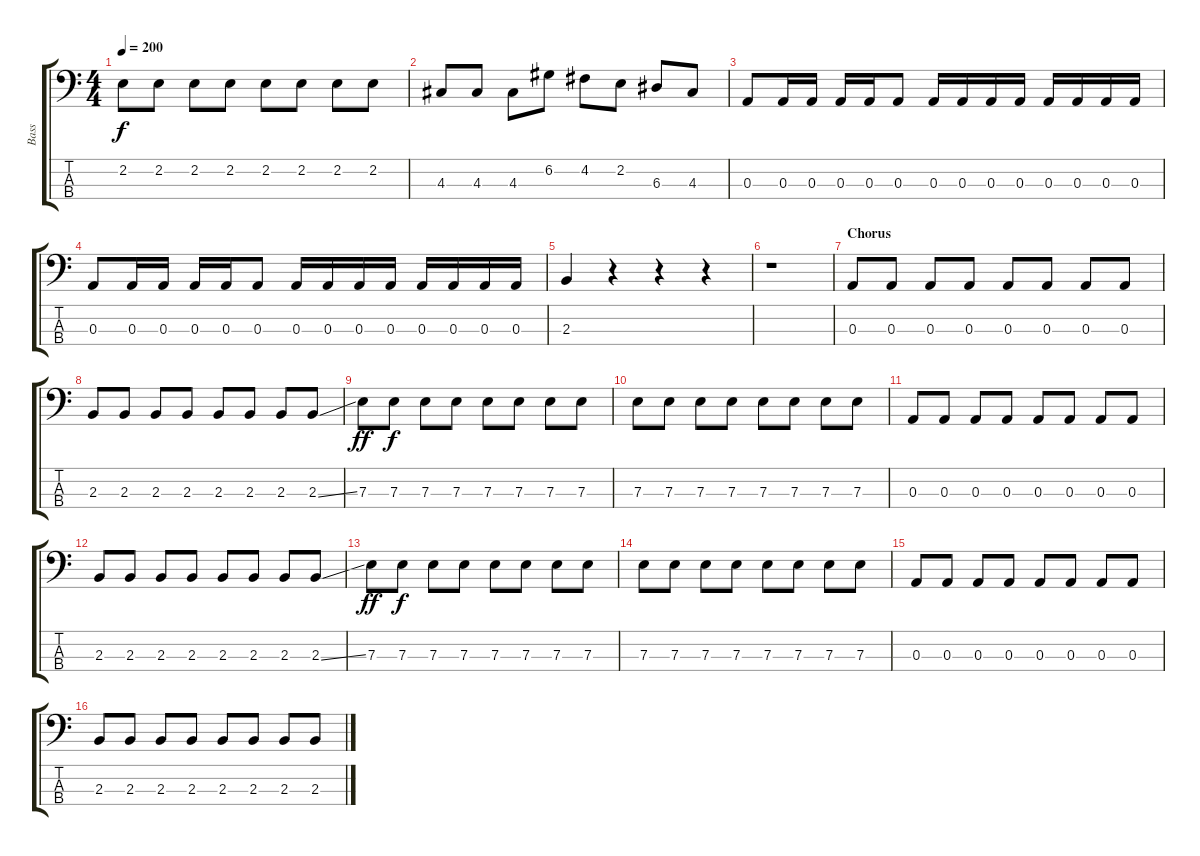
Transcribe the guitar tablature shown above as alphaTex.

\track ("Bass" "Bass") {instrument electricbassfinger}
\staff {score tabs}
\tuning (G2 D2 A1 E1) {hide}
\ts (4 4)
\tempo 200
\clef f4
\ks c
2.2.8{dy f} 2.2.8 2.2.8 2.2.8 2.2.8 2.2.8 2.2.8 2.2.8 |
4.3.8 4.3.8 4.3.8 6.2.8 4.2.8 2.2.8 6.3.8 4.3.8 |
0.3.8 0.3.16 0.3.16 0.3.16 0.3.16 0.3.8 0.3.16 0.3.16 0.3.16 0.3.16 0.3.16 0.3.16 0.3.16 0.3.16 |
0.3.8 0.3.16 0.3.16 0.3.16 0.3.16 0.3.8 0.3.16 0.3.16 0.3.16 0.3.16 0.3.16 0.3.16 0.3.16 0.3.16 |
2.3.4 r.4 r.4 r.4 |
r.1 |
\section ("" "Chorus")
0.3.8 0.3.8 0.3.8 0.3.8 0.3.8 0.3.8 0.3.8 0.3.8 |
2.3.8 2.3.8 2.3.8 2.3.8 2.3.8 2.3.8 2.3.8 2.3{ss}.8 |
7.3.8{dy ff} 7.3.8{dy f} 7.3.8 7.3.8 7.3.8 7.3.8 7.3.8 7.3.8 |
7.3.8 7.3.8 7.3.8 7.3.8 7.3.8 7.3.8 7.3.8 7.3.8 |
0.3.8 0.3.8 0.3.8 0.3.8 0.3.8 0.3.8 0.3.8 0.3.8 |
2.3.8 2.3.8 2.3.8 2.3.8 2.3.8 2.3.8 2.3.8 2.3{ss}.8 |
7.3.8{dy ff} 7.3.8{dy f} 7.3.8 7.3.8 7.3.8 7.3.8 7.3.8 7.3.8 |
7.3.8 7.3.8 7.3.8 7.3.8 7.3.8 7.3.8 7.3.8 7.3.8 |
0.3.8 0.3.8 0.3.8 0.3.8 0.3.8 0.3.8 0.3.8 0.3.8 |
2.3.8 2.3.8 2.3.8 2.3.8 2.3.8 2.3.8 2.3.8 2.3.8
